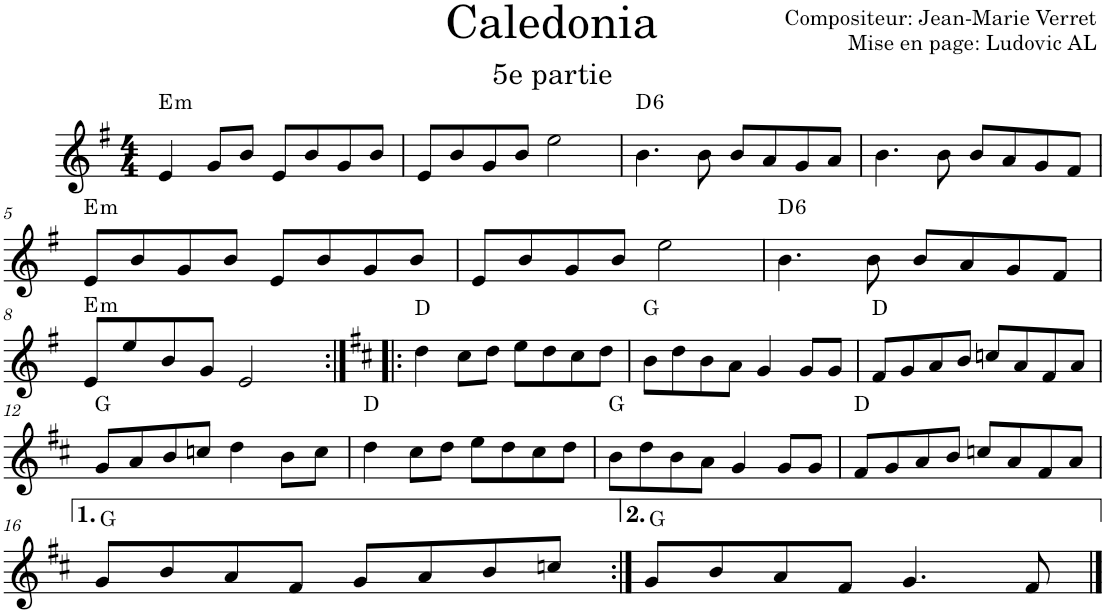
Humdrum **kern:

**kern	**harte
*part1	*part1
*staff1	*
*I"Violon	*
*I'Vln.	*
*clefG2	*
*k[f#]	*
*M4/4	*
=1	=1
!	!LO:H:kt=m
4e/	E:min
8g/L	.
8b/J	.
8e/L	.
8b/	.
8g/	.
8b/J	.
=2	=2
8e/L	.
8b/	.
8g/	.
8b/J	.
2ee\	.
=3	=3
!	!LO:H:kt=6
4.b\	D:maj6
8b\	.
8b/L	.
8a/	.
8g/	.
8a/J	.
=4	=4
4.b\	.
8b\	.
8b/L	.
8a/	.
8g/	.
8f#/J	.
!!LO:LB:g=z
=5	=5
!	!LO:H:kt=m
8e/L	E:min
8b/	.
8g/	.
8b/J	.
8e/L	.
8b/	.
8g/	.
8b/J	.
=6	=6
8e/L	.
8b/	.
8g/	.
8b/J	.
2ee\	.
=7	=7
!	!LO:H:kt=6
4.b\	D:maj6
8b\	.
8b/L	.
8a/	.
8g/	.
8f#/J	.
!!LO:LB:g=z
=8	=8
!	!LO:H:kt=m
8e/L	E:min
8ee/	.
8b/	.
8g/J	.
2e/	.
=9:|!|:	=9:|!|:
*k[f#c#]	*
4dd\	D:maj
8cc#\L	.
8dd\J	.
8ee\L	.
8dd\	.
8cc#\	.
8dd\J	.
=10	=10
8b\L	G:maj
8dd\	.
8b\	.
8a\J	.
4g/	.
8g/L	.
8g/J	.
=11	=11
8f#/L	D:maj
8g/	.
8a/	.
8b/J	.
8ccn/L	.
8a/	.
8f#/	.
8a/J	.
!!LO:LB:g=z
=12	=12
8g/L	G:maj
8a/	.
8b/	.
8ccn/J	.
4dd\	.
8b\L	.
8cc\J	.
=13	=13
4dd\	D:maj
8cc#\L	.
8dd\J	.
8ee\L	.
8dd\	.
8cc#\	.
8dd\J	.
=14	=14
8b\L	G:maj
8dd\	.
8b\	.
8a\J	.
4g/	.
8g/L	.
8g/J	.
=15	=15
8f#/L	D:maj
8g/	.
8a/	.
8b/J	.
8ccn/L	.
8a/	.
8f#/	.
8a/J	.
!!LO:LB:g=z
=16	=16
8g/L	G:maj
8b/	.
8a/	.
8f#/J	.
8g/L	.
8a/	.
8b/	.
8ccn/J	.
=17:|!	=17:|!
8g/L	G:maj
8b/	.
8a/	.
8f#/J	.
4.g/	.
8f#/	.
==	==
*-	*-
